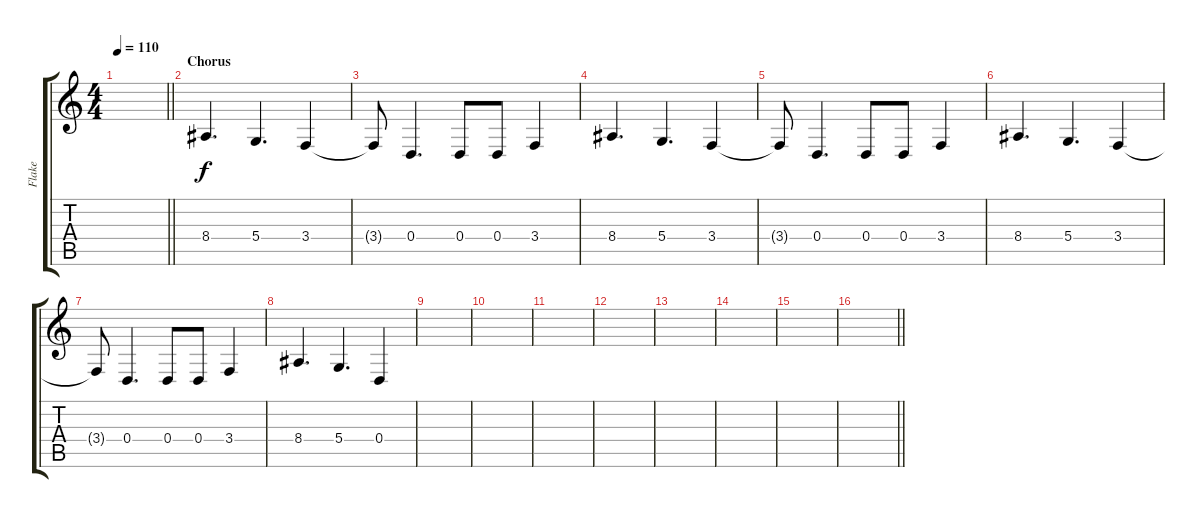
\track ("Flake" "Flake") {instrument fx1rain}
\staff {score tabs}
\tuning (E4 B3 G3 D3 A2 D2) {hide}
\ts (4 4)
\tempo 110
\clef g2
\barLineRight lightlight
\ks c
|
\section ("" "Chorus")
8.4.4{d volume 10 instrument synthbass2} 5.4.4{d} 3.4.4 |
3.4{t}.8 0.4.4{d} 0.4.8 0.4.8 3.4.4 |
8.4.4{d} 5.4.4{d} 3.4.4 |
3.4{t}.8 0.4.4{d} 0.4.8 0.4.8 3.4.4 |
8.4.4{d} 5.4.4{d} 3.4.4 |
3.4{t}.8 0.4.4{d} 0.4.8 0.4.8 3.4.4 |
8.4.4{d} 5.4.4{d} 0.4.4 |
|
|
|
|
|
|
|
\barLineRight lightlight
